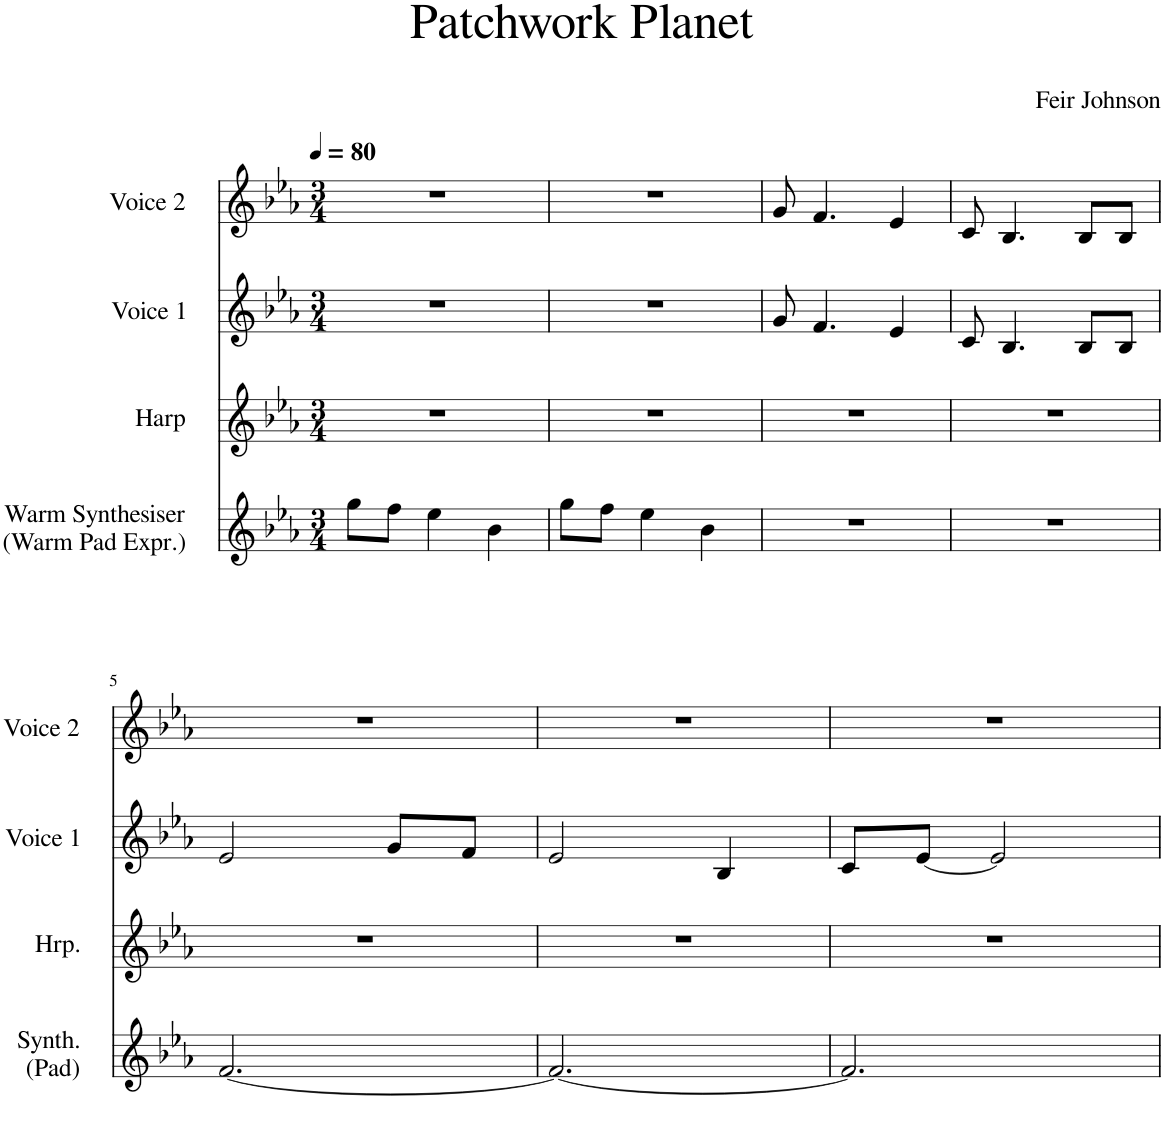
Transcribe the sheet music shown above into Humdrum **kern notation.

**kern	**kern	**kern	**kern
*part4	*part3	*part2	*part1
*staff4	*staff3	*staff2	*staff1
*I"Warm Synthesiser (Warm Pad Expr.)	*I"Harp	*I"Voice 1	*I"Voice 2
*I'Synth. (Pad)	*I'Hrp.	*I'Voice 1	*I'Voice 2
*clefG2	*clefG2	*clefG2	*clefG2
*k[b-e-a-]	*k[b-e-a-]	*k[b-e-a-]	*k[b-e-a-]
*M3/4	*M3/4	*M3/4	*M3/4
*MM80	*MM80	*MM80	*MM80
=1	=1	=1	=1
8gg\L	2.r	2.r	2.r
8ff\J	.	.	.
4ee-\	.	.	.
4b-\	.	.	.
=2	=2	=2	=2
8gg\L	2.r	2.r	2.r
8ff\J	.	.	.
4ee-\	.	.	.
4b-\	.	.	.
=3	=3	=3	=3
2.r	2.r	8g/	8g/
.	.	4.f/	4.f/
.	.	4e-/	4e-/
=4	=4	=4	=4
2.r	2.r	8c/	8c/
.	.	4.B-/	4.B-/
.	.	8B-/L	8B-/L
.	.	8B-/J	8B-/J
!!LO:LB:g=z
=5	=5	=5	=5
[2.f/	2.r	2e-/	2.r
.	.	8g/L	.
.	.	8f/J	.
=6	=6	=6	=6
2.f/_	2.r	2e-/	2.r
.	.	4B-/	.
=7	=7	=7	=7
2.f/]	2.r	8c/L	2.r
.	.	[8e-/J	.
.	.	2e-/]	.
=	=	=	=
*-	*-	*-	*-
